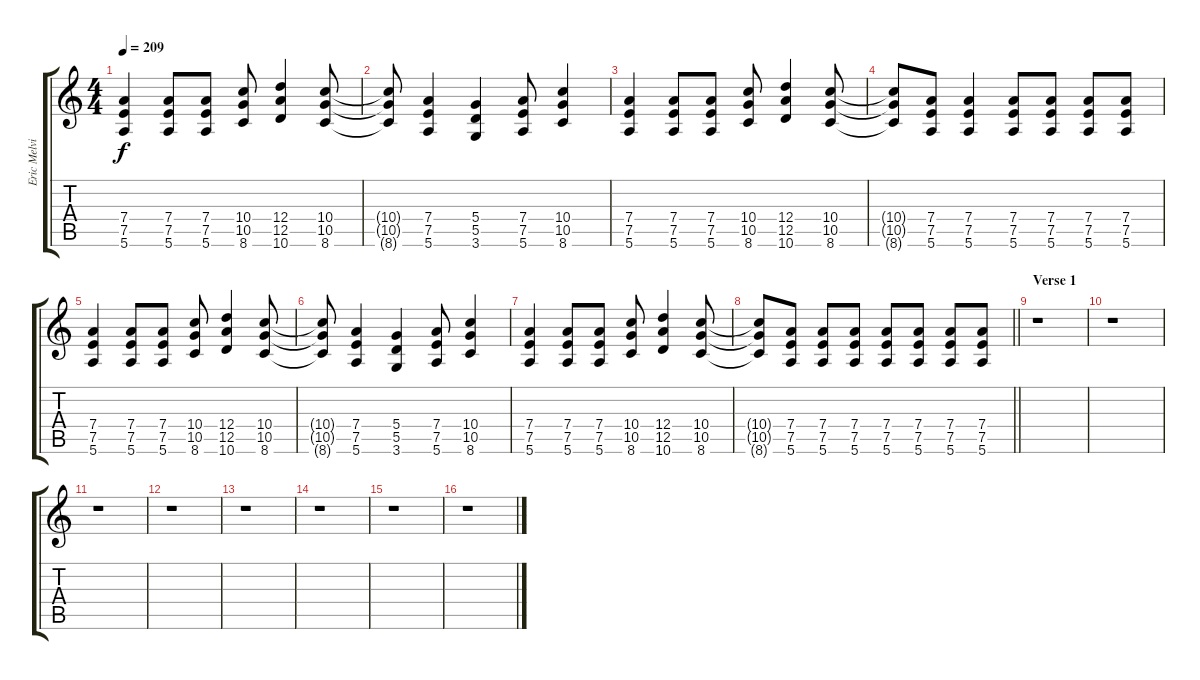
\track ("Eric Melvin" "Eric Melvi") {instrument overdrivenguitar}
\staff {score tabs}
\tuning (E4 B3 G3 D3 A2 E2) {hide}
\ts (4 4)
\tempo 209
\clef g2
\ks c
(7.4 7.5 5.6).4{dy f} (7.4 7.5 5.6).8 (7.4 7.5 5.6).8 (10.4 10.5 8.6).8 (12.4 12.5 10.6).4 (10.4 10.5 8.6).8 |
(10.4{t} 10.5{t} 8.6{t}).8 (7.4 7.5 5.6).4 (5.4 5.5 3.6).4 (7.4 7.5 5.6).8 (10.4 10.5 8.6).4 |
(7.4 7.5 5.6).4 (7.4 7.5 5.6).8 (7.4 7.5 5.6).8 (10.4 10.5 8.6).8 (12.4 12.5 10.6).4 (10.4 10.5 8.6).8 |
(10.4{t} 10.5{t} 8.6{t}).8 (7.4 7.5 5.6).8 (7.4 7.5 5.6).4 (7.4 7.5 5.6).8 (7.4 7.5 5.6).8 (7.4 7.5 5.6).8 (7.4 7.5 5.6).8 |
(7.4 7.5 5.6).4 (7.4 7.5 5.6).8 (7.4 7.5 5.6).8 (10.4 10.5 8.6).8 (12.4 12.5 10.6).4 (10.4 10.5 8.6).8 |
(10.4{t} 10.5{t} 8.6{t}).8 (7.4 7.5 5.6).4 (5.4 5.5 3.6).4 (7.4 7.5 5.6).8 (10.4 10.5 8.6).4 |
(7.4 7.5 5.6).4 (7.4 7.5 5.6).8 (7.4 7.5 5.6).8 (10.4 10.5 8.6).8 (12.4 12.5 10.6).4 (10.4 10.5 8.6).8 |
\barLineRight lightlight
(10.4{t} 10.5{t} 8.6{t}).8 (7.4 7.5 5.6).8 (7.4 7.5 5.6).8 (7.4 7.5 5.6).8 (7.4 7.5 5.6).8 (7.4 7.5 5.6).8 (7.4 7.5 5.6).8 (7.4 7.5 5.6).8 |
\section ("" "Verse 1")
r.1{volume 9} |
r.1 |
r.1 |
r.1 |
r.1 |
r.1 |
r.1 |
r.1
